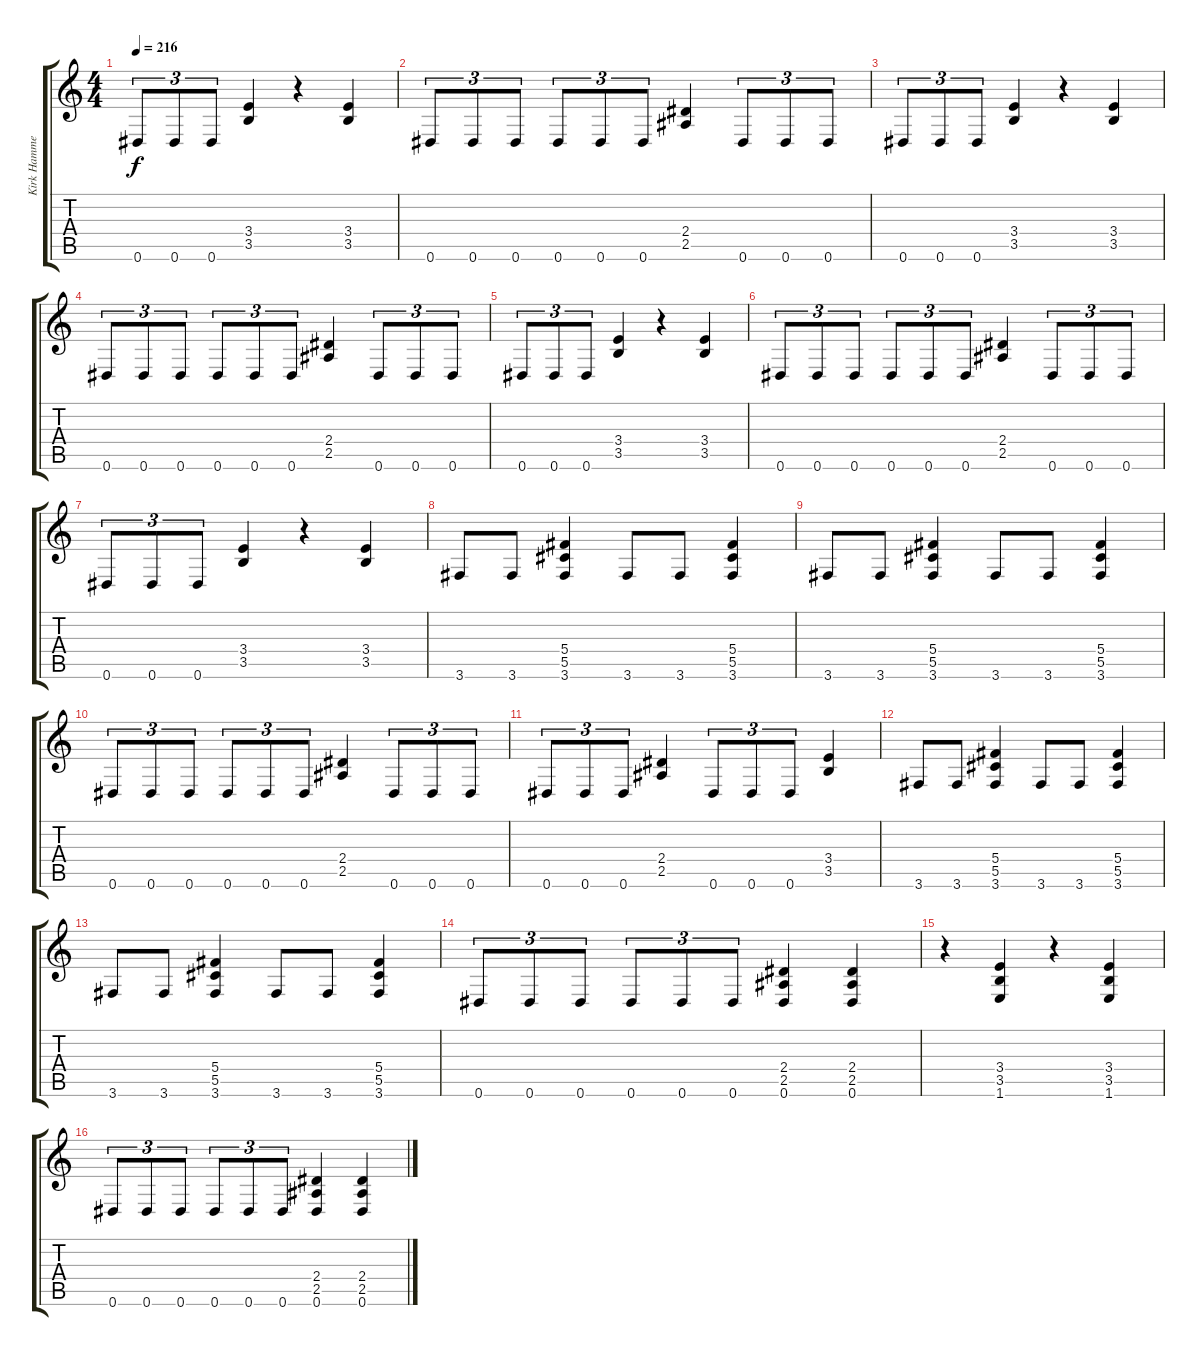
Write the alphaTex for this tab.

\track ("Kirk Hammet" "Kirk Hamme") {instrument electricguitarclean}
\staff {score tabs}
\tuning (Eb4 Bb3 Gb3 Db3 Ab2 Eb2) {hide}
\ts (4 4)
\tempo 216
\clef g2
\ks c
0.6.8{tu (3 2) dy f} 0.6.8{tu (3 2)} 0.6.8{tu (3 2)} (3.4 3.5).4 r.4 (3.4 3.5).4 |
0.6.8{tu (3 2)} 0.6.8{tu (3 2)} 0.6.8{tu (3 2)} 0.6.8{tu (3 2)} 0.6.8{tu (3 2)} 0.6.8{tu (3 2)} (2.4 2.5).4 0.6.8{tu (3 2)} 0.6.8{tu (3 2)} 0.6.8{tu (3 2)} |
0.6.8{tu (3 2)} 0.6.8{tu (3 2)} 0.6.8{tu (3 2)} (3.4 3.5).4 r.4 (3.4 3.5).4 |
0.6.8{tu (3 2)} 0.6.8{tu (3 2)} 0.6.8{tu (3 2)} 0.6.8{tu (3 2)} 0.6.8{tu (3 2)} 0.6.8{tu (3 2)} (2.4 2.5).4 0.6.8{tu (3 2)} 0.6.8{tu (3 2)} 0.6.8{tu (3 2)} |
0.6.8{tu (3 2)} 0.6.8{tu (3 2)} 0.6.8{tu (3 2)} (3.4 3.5).4 r.4 (3.4 3.5).4 |
0.6.8{tu (3 2)} 0.6.8{tu (3 2)} 0.6.8{tu (3 2)} 0.6.8{tu (3 2)} 0.6.8{tu (3 2)} 0.6.8{tu (3 2)} (2.4 2.5).4 0.6.8{tu (3 2)} 0.6.8{tu (3 2)} 0.6.8{tu (3 2)} |
0.6.8{tu (3 2)} 0.6.8{tu (3 2)} 0.6.8{tu (3 2)} (3.4 3.5).4 r.4 (3.4 3.5).4 |
3.6.8 3.6.8 (5.4 5.5 3.6).4 3.6.8 3.6.8 (5.4 5.5 3.6).4 |
3.6.8 3.6.8 (5.4 5.5 3.6).4 3.6.8 3.6.8 (5.4 5.5 3.6).4 |
0.6.8{tu (3 2)} 0.6.8{tu (3 2)} 0.6.8{tu (3 2)} 0.6.8{tu (3 2)} 0.6.8{tu (3 2)} 0.6.8{tu (3 2)} (2.4 2.5).4 0.6.8{tu (3 2)} 0.6.8{tu (3 2)} 0.6.8{tu (3 2)} |
0.6.8{tu (3 2)} 0.6.8{tu (3 2)} 0.6.8{tu (3 2)} (2.4 2.5).4 0.6.8{tu (3 2)} 0.6.8{tu (3 2)} 0.6.8{tu (3 2)} (3.4 3.5).4 |
3.6.8 3.6.8 (5.4 5.5 3.6).4 3.6.8 3.6.8 (5.4 5.5 3.6).4 |
3.6.8 3.6.8 (5.4 5.5 3.6).4 3.6.8 3.6.8 (5.4 5.5 3.6).4 |
0.6.8{tu (3 2)} 0.6.8{tu (3 2)} 0.6.8{tu (3 2)} 0.6.8{tu (3 2)} 0.6.8{tu (3 2)} 0.6.8{tu (3 2)} (2.4 2.5 0.6).4 (2.4 2.5 0.6).4 |
r.4 (3.4 3.5 1.6).4 r.4 (3.4 3.5 1.6).4 |
0.6.8{tu (3 2)} 0.6.8{tu (3 2)} 0.6.8{tu (3 2)} 0.6.8{tu (3 2)} 0.6.8{tu (3 2)} 0.6.8{tu (3 2)} (2.4 2.5 0.6).4 (2.4 2.5 0.6).4
